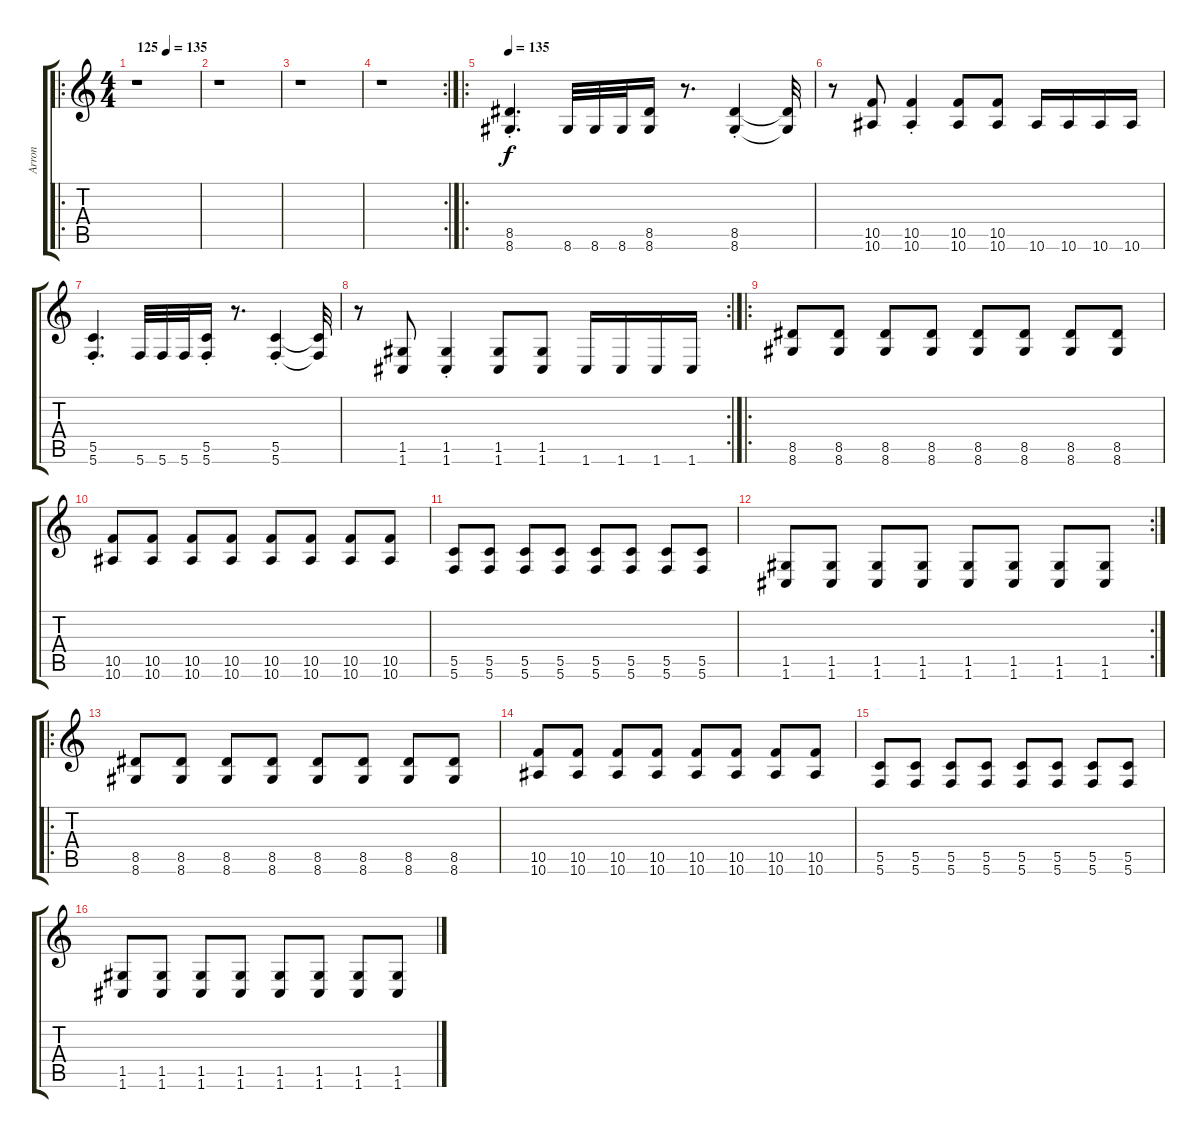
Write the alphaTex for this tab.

\track ("Arron" "Arron") {instrument overdrivenguitar}
\staff {score tabs}
\tuning (D4 A3 F3 C3 G2 C2) {hide}
\ro
\ts (4 4)
\tempo (135 "125")
\clef g2
\ks c
r.1{dy f instrument overdrivenguitar} |
r.1 |
r.1 |
\rc 2
r.1 |
\ro
\tempo 135
(8.5{st} 8.6{st}).4{d} 8.6.32 8.6.32 8.6.32 (8.5 8.6).16 r.8{d} (8.5{st} 8.6{st}).4 (8.5{t} 8.6{t}).32 |
r.8 (10.5 10.6).8 (10.5{st} 10.6{st}).4 (10.5 10.6).8 (10.5 10.6).8 10.6.16 10.6.16 10.6.16 10.6.16 |
(5.5{st} 5.6{st}).4{d} 5.6.32 5.6.32 5.6.32 (5.5{st} 5.6{st}).16 r.8{d} (5.5{st} 5.6{st}).4 (5.5{t} 5.6{t}).32 |
\rc 2
r.8 (1.5 1.6).8 (1.5{st} 1.6{st}).4 (1.5 1.6).8 (1.5 1.6).8 1.6.16 1.6.16 1.6.16 1.6.16 |
\ro
(8.5 8.6).8 (8.5 8.6).8 (8.5 8.6).8 (8.5 8.6).8 (8.5 8.6).8 (8.5 8.6).8 (8.5 8.6).8 (8.5 8.6).8 |
(10.5 10.6).8 (10.5 10.6).8 (10.5 10.6).8 (10.5 10.6).8 (10.5 10.6).8 (10.5 10.6).8 (10.5 10.6).8 (10.5 10.6).8 |
(5.5 5.6).8 (5.5 5.6).8 (5.5 5.6).8 (5.5 5.6).8 (5.5 5.6).8 (5.5 5.6).8 (5.5 5.6).8 (5.5 5.6).8 |
\rc 2
(1.5 1.6).8 (1.5 1.6).8 (1.5 1.6).8 (1.5 1.6).8 (1.5 1.6).8 (1.5 1.6).8 (1.5 1.6).8 (1.5 1.6).8 |
\ro
(8.5 8.6).8 (8.5 8.6).8 (8.5 8.6).8 (8.5 8.6).8 (8.5 8.6).8 (8.5 8.6).8 (8.5 8.6).8 (8.5 8.6).8 |
(10.5 10.6).8 (10.5 10.6).8 (10.5 10.6).8 (10.5 10.6).8 (10.5 10.6).8 (10.5 10.6).8 (10.5 10.6).8 (10.5 10.6).8 |
(5.5 5.6).8 (5.5 5.6).8 (5.5 5.6).8 (5.5 5.6).8 (5.5 5.6).8 (5.5 5.6).8 (5.5 5.6).8 (5.5 5.6).8 |
(1.5 1.6).8 (1.5 1.6).8 (1.5 1.6).8 (1.5 1.6).8 (1.5 1.6).8 (1.5 1.6).8 (1.5 1.6).8 (1.5 1.6).8
